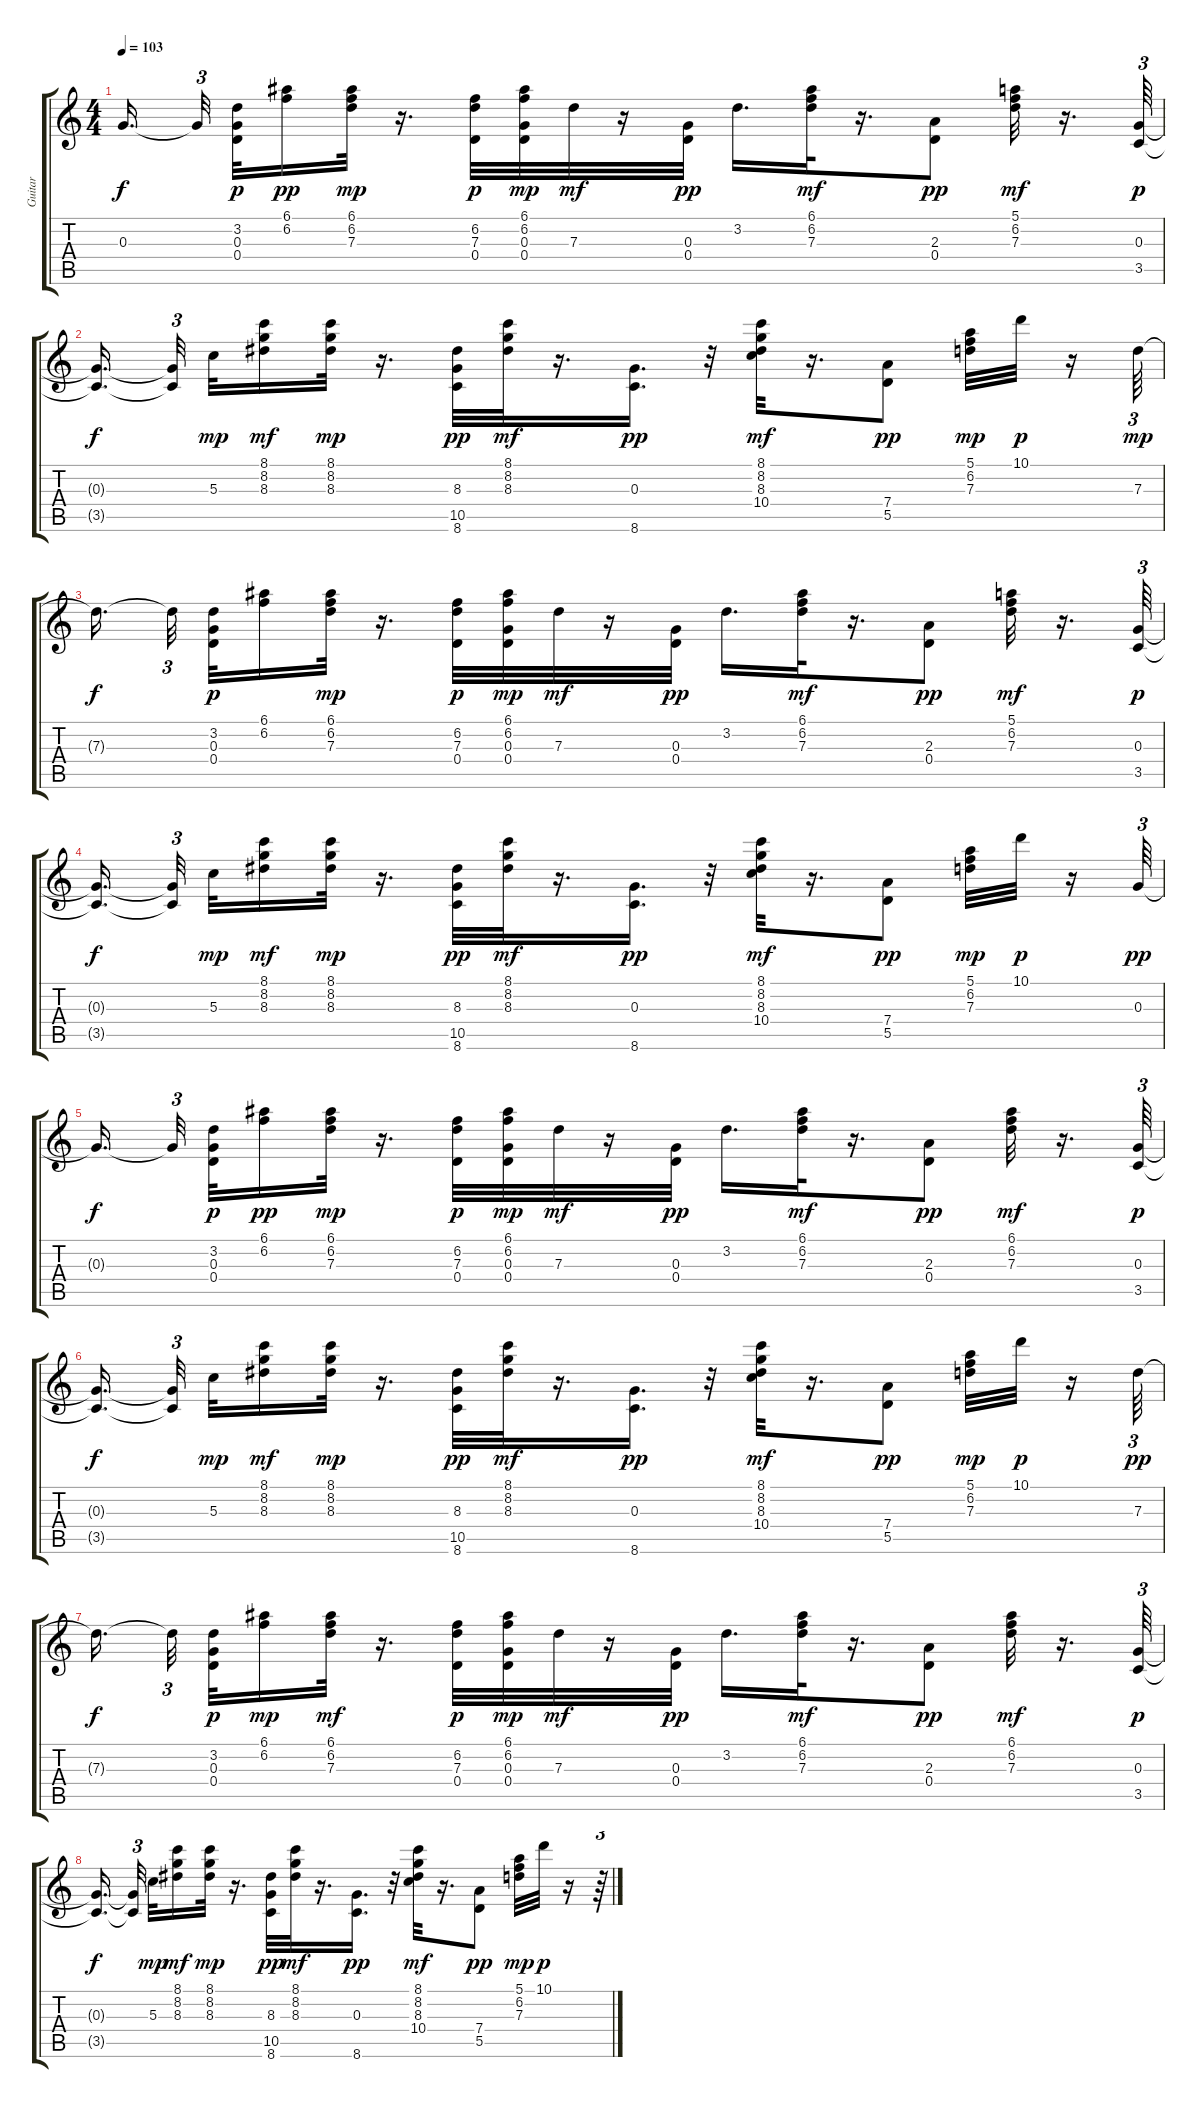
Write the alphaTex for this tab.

\track ("Guitar" "Guitar") {instrument acousticguitarsteel}
\staff {score tabs}
\tuning (E4 B3 G3 D3 A2 E2) {hide}
\ts (4 4)
\tempo 103
\clef g2
\ks c
0.3{t}.16{d dy f beam splitsecondary} 0.3{t}.32{tu (3 2) beam splitsecondary} (3.2 0.3 0.4).32{dy p} (6.1 6.2).16{dy pp} (6.1 6.2 7.3).32{dy mp} r.16{d} (6.2 7.3 0.4).32{dy p} (6.1 6.2 0.3 0.4).32{dy mp} 7.3.32{dy mf} r.16 (0.3 0.4).32{dy pp} 3.2.16{d} (6.1 6.2 7.3).32{dy mf} r.16{d} (2.3 0.4).8{dy pp} (5.1 6.2 7.3).32{dy mf} r.16{d} (0.3 3.5).64{tu (3 2) dy p} |
(0.3{t} 3.5{t}).16{d dy f beam splitsecondary} (0.3{t} 3.5{t}).32{tu (3 2) beam splitsecondary} 5.3.32{dy mp} (8.1 8.2 8.3).16{dy mf} (8.1 8.2 8.3).32{dy mp} r.16{d} (8.3 10.5 8.6).32{dy pp} (8.1 8.2 8.3).32{dy mf} r.16{d} (0.3 8.6).16{d dy pp} r.32 (8.1 8.2 8.3 10.4).32{dy mf} r.16{d} (7.4 5.5).8{dy pp} (5.1 6.2 7.3).32{dy mp} 10.1.32{dy p} r.16 7.3.64{tu (3 2) dy mp} |
7.3{t}.16{d dy f beam splitsecondary} 7.3{t}.32{tu (3 2) beam splitsecondary} (3.2 0.3 0.4).32{dy p} (6.1 6.2).16 (6.1 6.2 7.3).32{dy mp} r.16{d} (6.2 7.3 0.4).32{dy p} (6.1 6.2 0.3 0.4).32{dy mp} 7.3.32{dy mf} r.16 (0.3 0.4).32{dy pp} 3.2.16{d} (6.1 6.2 7.3).32{dy mf} r.16{d} (2.3 0.4).8{dy pp} (5.1 6.2 7.3).32{dy mf} r.16{d} (0.3 3.5).64{tu (3 2) dy p} |
(0.3{t} 3.5{t}).16{d dy f beam splitsecondary} (0.3{t} 3.5{t}).32{tu (3 2) beam splitsecondary} 5.3.32{dy mp} (8.1 8.2 8.3).16{dy mf} (8.1 8.2 8.3).32{dy mp} r.16{d} (8.3 10.5 8.6).32{dy pp} (8.1 8.2 8.3).32{dy mf} r.16{d} (0.3 8.6).16{d dy pp} r.32 (8.1 8.2 8.3 10.4).32{dy mf} r.16{d} (7.4 5.5).8{dy pp} (5.1 6.2 7.3).32{dy mp} 10.1.32{dy p} r.16 0.3.64{tu (3 2) dy pp} |
0.3{t}.16{d dy f beam splitsecondary} 0.3{t}.32{tu (3 2) beam splitsecondary} (3.2 0.3 0.4).32{dy p} (6.1 6.2).16{dy pp} (6.1 6.2 7.3).32{dy mp} r.16{d} (6.2 7.3 0.4).32{dy p} (6.1 6.2 0.3 0.4).32{dy mp} 7.3.32{dy mf} r.16 (0.3 0.4).32{dy pp} 3.2.16{d} (6.1 6.2 7.3).32{dy mf} r.16{d} (2.3 0.4).8{dy pp} (6.1 6.2 7.3).32{dy mf} r.16{d} (0.3 3.5).64{tu (3 2) dy p} |
(0.3{t} 3.5{t}).16{d dy f beam splitsecondary} (0.3{t} 3.5{t}).32{tu (3 2) beam splitsecondary} 5.3.32{dy mp} (8.1 8.2 8.3).16{dy mf} (8.1 8.2 8.3).32{dy mp} r.16{d} (8.3 10.5 8.6).32{dy pp} (8.1 8.2 8.3).32{dy mf} r.16{d} (0.3 8.6).16{d dy pp} r.32 (8.1 8.2 8.3 10.4).32{dy mf} r.16{d} (7.4 5.5).8{dy pp} (5.1 6.2 7.3).32{dy mp} 10.1.32{dy p} r.16 7.3.64{tu (3 2) dy pp} |
7.3{t}.16{d dy f beam splitsecondary} 7.3{t}.32{tu (3 2) beam splitsecondary} (3.2 0.3 0.4).32{dy p} (6.1 6.2).16{dy mp} (6.1 6.2 7.3).32{dy mf} r.16{d} (6.2 7.3 0.4).32{dy p} (6.1 6.2 0.3 0.4).32{dy mp} 7.3.32{dy mf} r.16 (0.3 0.4).32{dy pp} 3.2.16{d} (6.1 6.2 7.3).32{dy mf} r.16{d} (2.3 0.4).8{dy pp} (6.1 6.2 7.3).32{dy mf} r.16{d} (0.3 3.5).64{tu (3 2) dy p} |
(0.3{t} 3.5{t}).16{d dy f beam splitsecondary} (0.3{t} 3.5{t}).32{tu (3 2) beam splitsecondary} 5.3.32{dy mp} (8.1 8.2 8.3).16{dy mf} (8.1 8.2 8.3).32{dy mp} r.16{d} (8.3 10.5 8.6).32{dy pp} (8.1 8.2 8.3).32{dy mf} r.16{d} (0.3 8.6).16{d dy pp} r.32 (8.1 8.2 8.3 10.4).32{dy mf} r.16{d} (7.4 5.5).8{dy pp} (5.1 6.2 7.3).32{dy mp} 10.1.32{dy p} r.16 r.64{tu (3 2)}
